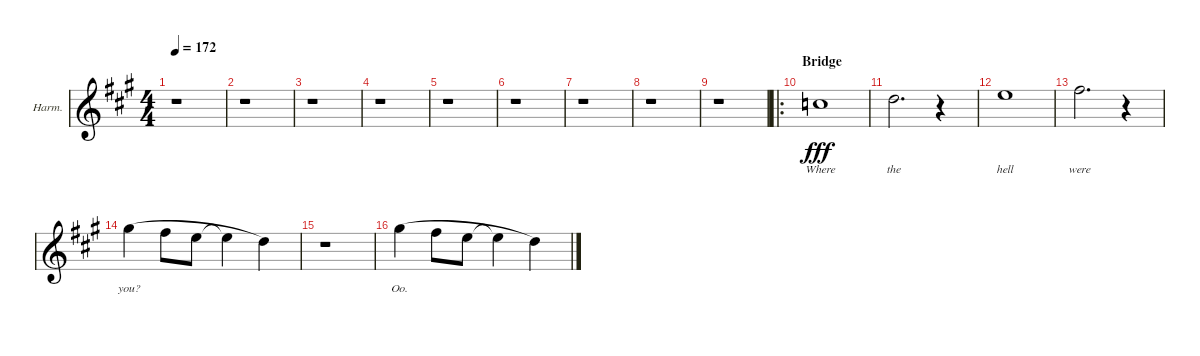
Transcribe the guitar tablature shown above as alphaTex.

\defaultSystemsLayout 4
\bracketExtendMode groupsimilarinstruments
\firstSystemTrackNameOrientation horizontal
\otherSystemsTrackNameOrientation horizontal
\track ("Backing Vocals" "Harm.") {instrument distortionguitar}
\staff {score}
\tuning (E4 B3 G3 D3 A2 E2)
\ts (4 4)
\tempo 172
\clef g2
\scale
0.333333
\ks a
r.1{dy fff} |
\scale
0.333333 r.1 |
\scale
0.333333 r.1 |
\scale
0.333333 r.1 |
\scale
0.333333 r.1 |
\scale
0.333333 r.1 |
\scale
0.333333 r.1 |
\scale
0.313131 r.1 |
\scale
0.313131 r.1 |
\ro
\section ("" "Bridge")
\scale
0.373737 1.2.1{lyrics (0 "Where") lyrics (1 "") lyrics (2 "") lyrics (3 "") lyrics (4 "")} |
\scale
0.333333 3.2.2{d lyrics (0 "the") lyrics (1 "") lyrics (2 "") lyrics (3 "") lyrics (4 "")} r.4 |
\scale
0.333333 0.1.1{lyrics (0 "hell") lyrics (1 "") lyrics (2 "") lyrics (3 "") lyrics (4 "")} |
\scale
0.333333 2.1.2{d lyrics (0 "were") lyrics (1 "") lyrics (2 "") lyrics (3 "") lyrics (4 "")} r.4 |
\scale
0.333333 4.1.4{lyrics (0 "you?") lyrics (1 "") lyrics (2 "") lyrics (3 "") lyrics (4 "") legatoorigin} 2.1.8{lyrics (0 "") lyrics (1 "") lyrics (2 "") lyrics (3 "") lyrics (4 "") legatoorigin} 0.1.8{lyrics (0 "") lyrics (1 "") lyrics (2 "") lyrics (3 "") lyrics (4 "") legatoorigin} 0.1{t}.4{lyrics (0 "") lyrics (1 "") lyrics (2 "") lyrics (3 "") lyrics (4 "") legatoorigin} 3.2.4{lyrics (0 "") lyrics (1 "") lyrics (2 "") lyrics (3 "") lyrics (4 "")} |
\scale
0.333333 r.1 |
\scale
0.333333 4.1.4{lyrics (0 "Oo.") lyrics (1 "") lyrics (2 "") lyrics (3 "") lyrics (4 "") legatoorigin} 2.1.8{lyrics (0 "") lyrics (1 "") lyrics (2 "") lyrics (3 "") lyrics (4 "") legatoorigin} 0.1.8{lyrics (0 "") lyrics (1 "") lyrics (2 "") lyrics (3 "") lyrics (4 "") legatoorigin} 0.1{t}.4{lyrics (0 "") lyrics (1 "") lyrics (2 "") lyrics (3 "") lyrics (4 "") legatoorigin} 3.2.4{lyrics (0 "") lyrics (1 "") lyrics (2 "") lyrics (3 "") lyrics (4 "")}
